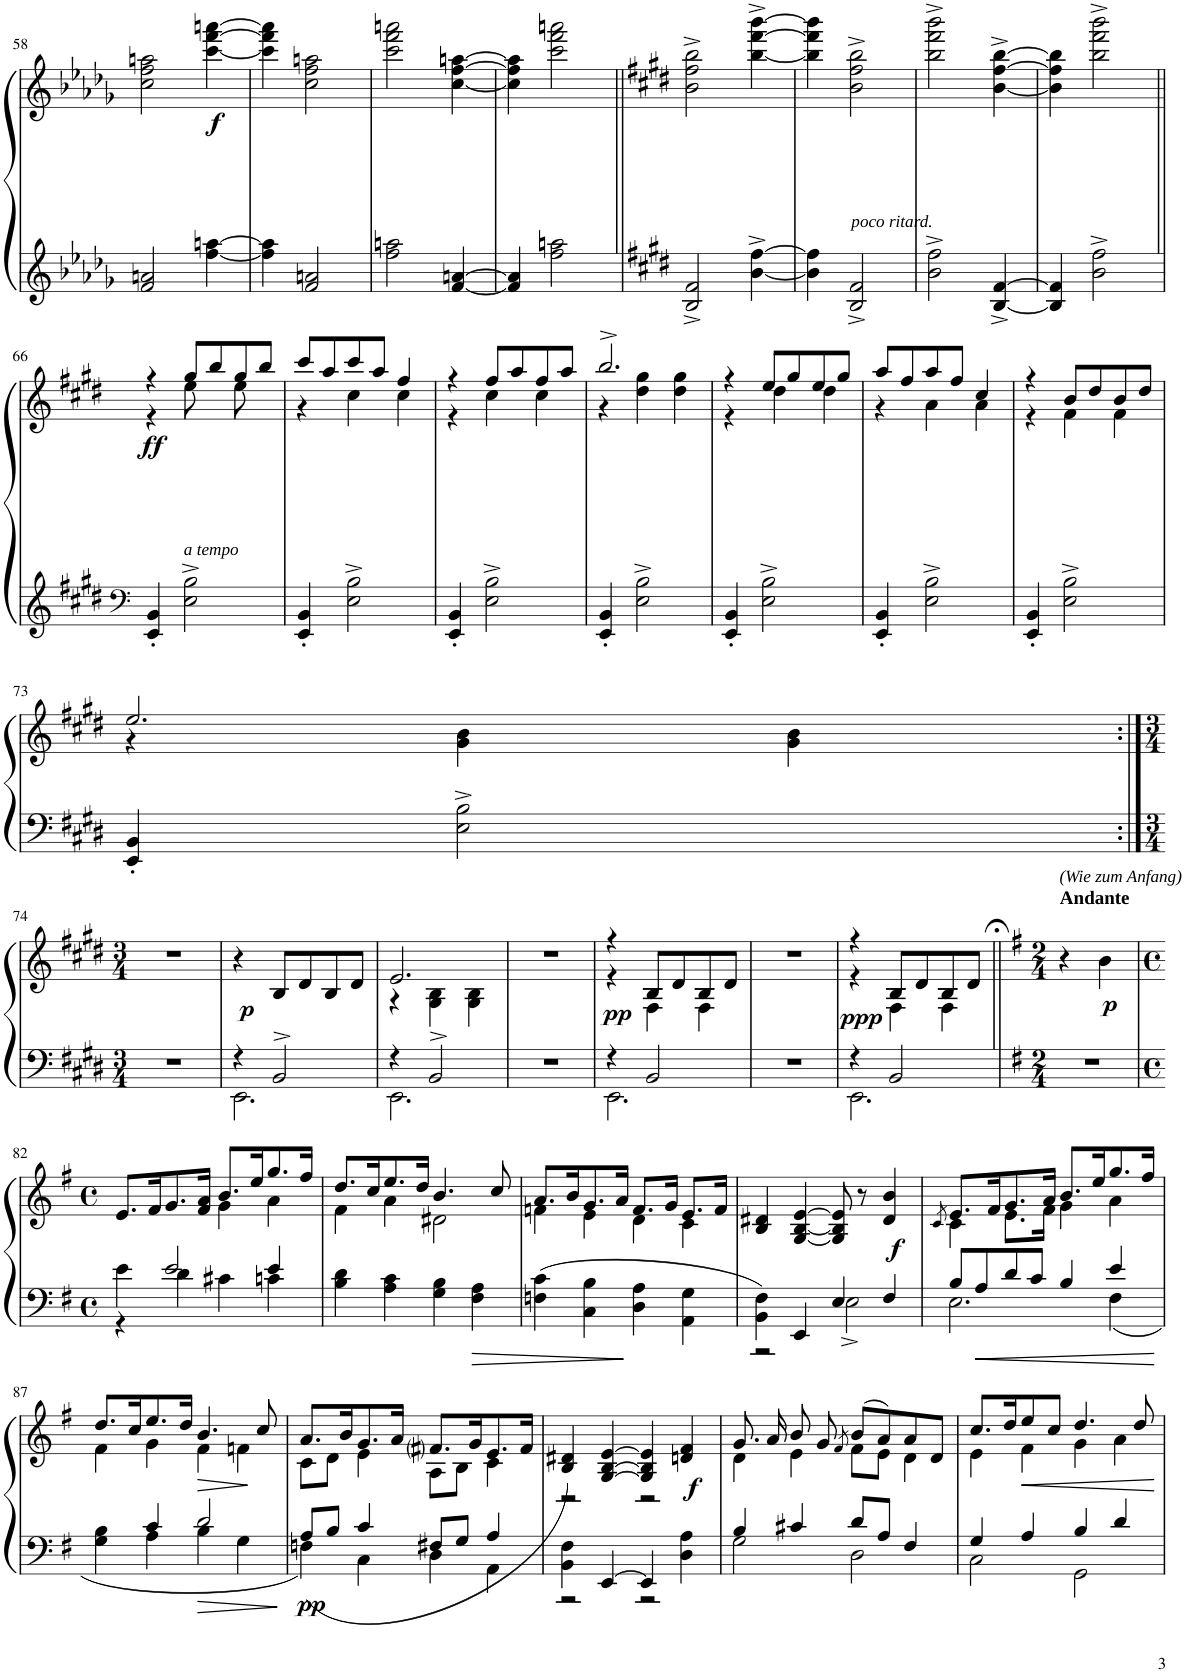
**kern	**kern	**dynam
*part1	*part1	*part1
*staff2	*staff1	*staff1/2
*I"Midi_1	*	*
!!LO:PB:g=z
*clefG2	*clefG2	*
*k[b-e-a-d-g-]	*k[b-e-a-d-g-]	*
*D-:	*D-:	*
*M3/4	*M3/4	*
=58	=58	=58
2f/ 2an/	2cc\ 2ff\ 2aan\	.
!	!	!LO:DY:b
[4ff\ [4aan\	[4ccc\ [4fff\ [4aaan\	f
=59	=59	=59
4ff\] 4aa\]	4ccc\] 4fff\] 4aaa\]	.
2f/ 2an/	2cc\ 2ff\ 2aan\	.
=60	=60	=60
2ff\ 2aan\	2ccc\ 2fff\ 2aaan\	.
[4f/ [4an/	[4cc\ [4ff\ [4aan\	.
=61	=61	=61
4f/] 4a/]	4cc\] 4ff\] 4aa\]	.
2ff\ 2aan\	2ccc\ 2fff\ 2aaan\	.
=62||	=62||	=62||
*k[f#c#g#d#]	*k[f#c#g#d#]	*
*E:	*E:	*
2B/^ 2f#/^	2b\^ 2ff#\^ 2bb\^	.
[4b\^ [4ff#\^	[4bb\^ [4fff#\^ [4bbb\^	.
=63	=63	=63
4b\] 4ff#\]	4bb\] 4fff#\] 4bbb\]	.
!	!LO:TX:b:i:t=poco ritard.	!
2B/^ 2f#/^	2b\^ 2ff#\^ 2bb\^	.
=64	=64	=64
2b\^ 2ff#\^	2bb\^ 2fff#\^ 2bbb\^	.
[4B/^ [4f#/^	[4b\^ [4ff#\^ [4bb\^	.
=65	=65	=65
4B/] 4f#/]	4b\] 4ff#\] 4bb\]	.
2b\^ 2ff#\^	2bb\^ 2fff#\^ 2bbb\^	.
!!LO:LB:g=z
=66||	=66||	=66||
*clefF4	*	*
*	*^	*
!	!	!	!LO:DY:b
4EE/' 4BB/'	4r	4r	ff
!	!LO:TX:b:i:t=a tempo	!	!
2E\^ 2B\^	8gg#/L	8ee\	.
.	8bb/	8ryy	.
.	8gg#/	8ee\	.
.	8bb/J	8ryy	.
=67	=67	=67	=67
4EE/' 4BB/'	8ccc#/L	4r	.
.	8aa/	.	.
2E\^ 2B\^	8ccc#/	4cc#\	.
.	8aa/J	.	.
.	4ff#/	4cc#\	.
=68	=68	=68	=68
4EE/' 4BB/'	4r	4r	.
2E\^ 2B\^	8ff#/L	4cc#\	.
.	8aa/	.	.
.	8ff#/	4cc#\	.
.	8aa/J	.	.
=69	=69	=69	=69
4EE/' 4BB/'	2.bb^/	4r	.
2E\^ 2B\^	.	4dd#\ 4gg#\	.
.	.	4dd#\ 4gg#\	.
=70	=70	=70	=70
4EE/' 4BB/'	4r	4r	.
2E\^ 2B\^	8ee/L	4dd#\	.
.	8gg#/	.	.
.	8ee/	4dd#\	.
.	8gg#/J	.	.
=71	=71	=71	=71
4EE/' 4BB/'	8aa/L	4r	.
.	8ff#/	.	.
2E\^ 2B\^	8aa/	4a\	.
.	8ff#/J	.	.
.	4cc#/	4a\	.
=72	=72	=72	=72
4EE/' 4BB/'	4r	4r	.
2E\^ 2B\^	8b/L	4f#\	.
.	8dd#/	.	.
.	8b/	4f#\	.
.	8dd#/J	.	.
!!LO:LB:g=z	!!
=73	=73	=73	=73
4EE/' 4BB/'	2.ee/	4r	.
2E\^ 2B\^	.	4g#\ 4b\	.
.	.	4g#\ 4b\	.
*	*v	*v	*
!!LO:LB:g=z
=74:|!	=74:|!	=74:|!
*M3/4	*M3/4	*
2.r	2.r	.
=75	=75	=75
*^	*	*
!	!	!	!LO:DY:b
4r	2.EE\	4r	p
2BB^/	.	8B/L	.
.	.	8d#/	.
.	.	8B/	.
.	.	8d#/J	.
=76	=76	=76	=76
*	*	*^	*
4r	2.EE\	2.e/	4r	.
2BB^/	.	.	4G#\ 4B\	.
.	.	.	4G#\ 4B\	.
*v	*v	*	*	*
*	*v	*v	*
=77	=77	=77
2.r	2.r	.
=78	=78	=78
*^	*^	*
!	!	!	!	!LO:DY:b
4r	2.EE\	4r	4r	pp
2BB/	.	8B/L	4F#\	.
.	.	8d#/	.	.
.	.	8B/	4F#\	.
.	.	8d#/J	.	.
*v	*v	*	*	*
*	*v	*v	*
=79	=79	=79
2.r	2.r	.
=80	=80	=80
*^	*^	*
!	!	!	!	!LO:DY:b
4r	2.EE\	4r	4r	ppp
2BB/	.	8B/L	4F#\	.
.	.	8d#/	.	.
.	.	8B/	4F#\	.
.	.	8d#/J	.	.
*v	*v	*	*	*
*	*v	*v	*
=81||	=81||	=81||
*k[f#]	*k[f#]	*
*M2/4	*M2/4	*
!	!LO:TX:a:B:t=Andante	!
!	!LO:TX:a:i:t=(Wie zum Anfang)	!
2r	4r	.
!	!	!LO:DY:b
.	4b\	p
!!LO:LB:g=z
=82	=82	=82
*M4/4	*M4/4	*
*met(c)	*met(c)	*
*^	*^	*
4e\	4r	8.e/L	2ryy	.
.	.	16f#/K	.	.
2e/	4d\	8.g/	.	.
.	.	16f#/ 16a/Jk	.	.
.	4c#X\	8.b/L	4g\	.
.	.	16ee/K	.	.
4e/	4cn\	8.gg/	4a\	.
.	.	16ff#/Jk	.	.
*v	*v	*	*	*
=83	=83	=83	=83
4B\ 4d\	8.dd/L	4f#\	.
.	16cc/K	.	.
4A\ 4c\	8.ee/	4a\	.
.	16dd/Jk	.	.
4G\ 4B\	4.b/	2d#X\	.
4F#\ 4A\	.	.	.
.	8cc/	.	.
=84	=84	=84	=84
4Fn\ 4c\	8.a/L	4fn\	.
.	16b/K	.	.
4C\ 4B\	8.g/	4e\	.
.	16a/Jk	.	.
4D\ 4A\	8.f/L	4d\	.
.	16g/Jk	.	.
4AA\ 4G\	8.e/L	4c\	.
.	16f/Jk	.	.
*	*v	*v	*
=85	=85	=85
*^	*	*
4BB\ 4F#\	2r	4B/ 4d#X/	.
4EE/	.	[4G/ [4B/ [4e/	.
4E/	2E^\	8G/] 8B/] 8e/]	.
.	.	8r	.
!	!	!	!LO:DY:b
4F#/	.	4d#/ 4b/	f
=86	=86	=86	=86
.	.	8qc/	.
*	*	*^	*
8B/L	2.E\	8.e/L	4c\	.
8A/	.	.	.	.
.	.	16f#/K	.	.
8d/	.	8.g/	8.e\L	.
8c/J	.	.	.	.
.	.	16a/Jk	16f#\Jk	.
4B/	.	8.b/L	4g\	.
.	.	16ee/K	.	.
4e/	4F#\	8.gg/	4a\	.
.	.	16ff#/Jk	.	.
!!LO:LB:g=z	!!
=87	=87	=87	=87	=87
4G\ 4B\	4ryy	8.dd/L	4f#\	.
.	.	16cc/K	.	.
4c/	4A\	8.ee/	4g\	.
.	.	16dd/Jk	.	.
!	!	!	!	!LO:HP:b
2d/	4B\	4.b/	4f#\	>
.	4G\	.	4fn\	.
.	.	8cc/	.	]
=88	=88	=88	=88	=88
!	!	!	!	!LO:DY:b=2
8A/L	(4Fn\	8.a/L	8c\L	pp
8B/J	.	.	8d\J	.
.	.	16b/K	.	.
4c/	4C\	8.g/	4e\	.
.	.	16a/Jk	.	.
8F#X/L	4D\	8.f#i/L	8A\L	.
8G/J	.	.	8B\J	.
.	.	16g/K	.	.
4A/	4AA\	8.e/	4c\	.
.	.	16f#/Jk	.	.
=89	=89	=89	=89	=89
4BB\ 4F#\	2r	4B/ 4d#X/)	2r	.
[4EE/	.	[4G/ [4B/ [4e/	.	.
4EE/]	2r	4G/] 4B/] 4e/]	2r	.
!	!	!	!	!LO:DY:b
4D\ 4A\	.	4dn/ 4f#/	.	f
=90	=90	=90	=90	=90
4B/	2G\	8.g/	4d\	.
.	.	16a/	.	.
4c#X/	.	8b/	4e\	.
.	.	8g/	.	.
.	.	8qf#/	.	.
8d/L	2D\	(8b/L	8f#\L	.
8A/J	.	8a/)	8e\J	.
4F#/	.	8a/	4d\	.
.	.	8d/J	.	.
=91	=91	=91	=91	=91
4G/	2C\	8.cc/L	4e\	.
.	.	16dd/K	.	.
!	!	!	!	!LO:HP:b
4A/	.	8ee/	4f#\	<
.	.	8cc/J	.	.
4B/	2GG\	4.dd/	4g\	.
4d/	.	.	4a\	.
.	.	8dd/	.	.
*v	*v	*	*	*
*	*v	*v	*
.	.	[
=	=	=
*-	*-	*-
